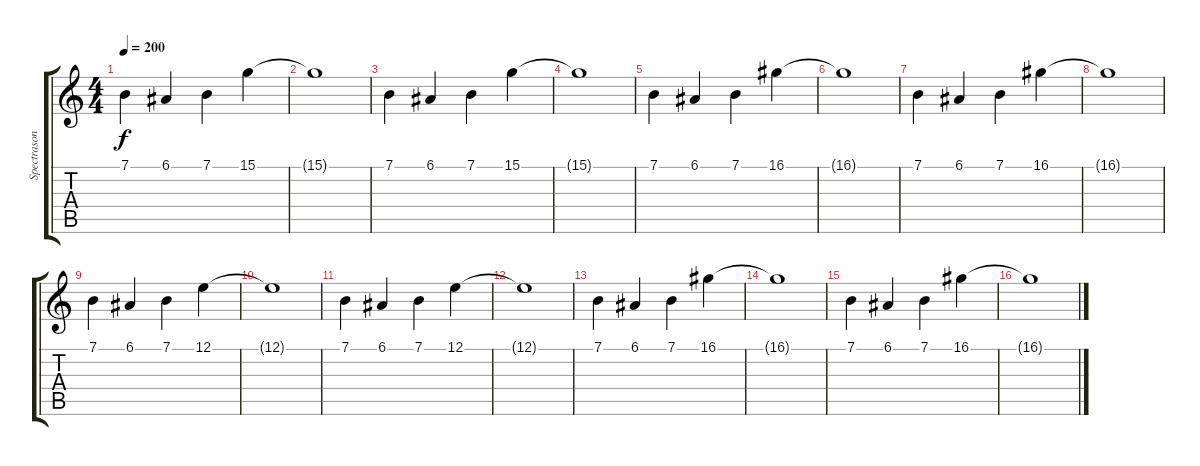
\track ("Spectrasonics Omnisphere" "Spectrason") {instrument koto}
\staff {score tabs}
\tuning (E4 B3 G3 D3 A2 E2) {hide}
\ts (4 4)
\tempo 200
\clef g2
\ks c
7.1.4{dy f volume 8 instrument pad1newage} 6.1.4 7.1.4 15.1.4 |
15.1{t}.1 |
7.1.4{volume 8} 6.1.4 7.1.4 15.1.4 |
15.1{t}.1 |
7.1.4{volume 8} 6.1.4 7.1.4 16.1.4 |
16.1{t}.1 |
7.1.4{volume 8} 6.1.4 7.1.4 16.1.4 |
16.1{t}.1 |
7.1.4{volume 8} 6.1.4 7.1.4 12.1.4 |
12.1{t}.1 |
7.1.4{volume 8} 6.1.4 7.1.4 12.1.4 |
12.1{t}.1 |
7.1.4{volume 8} 6.1.4 7.1.4 16.1.4 |
16.1{t}.1 |
7.1.4{volume 8} 6.1.4 7.1.4 16.1.4 |
16.1{t}.1
